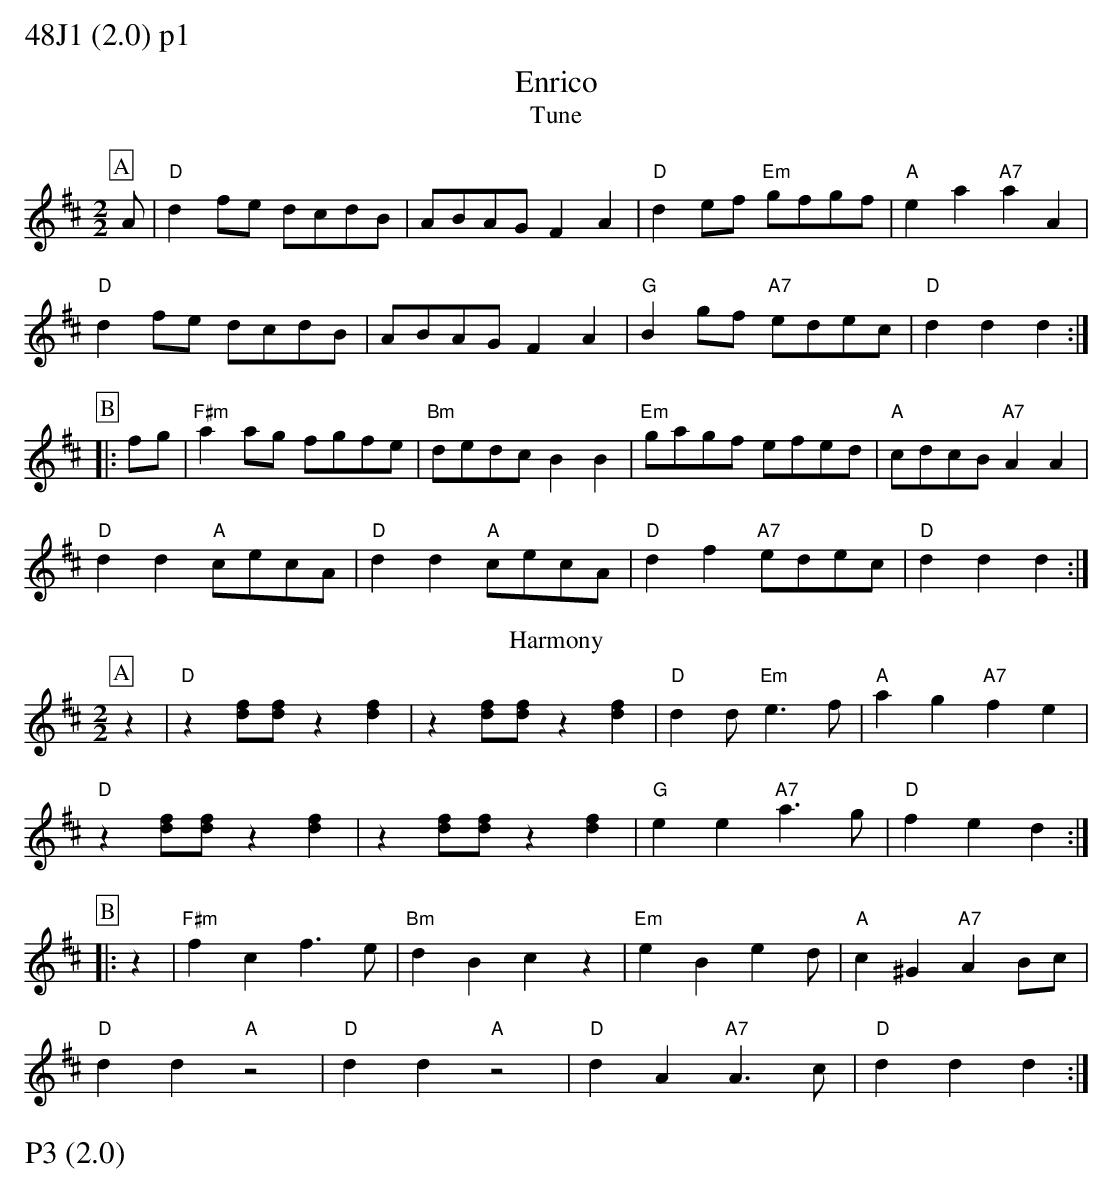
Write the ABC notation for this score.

X:1
T:Enrico
T:Tune
L:1/8
M:2/2
K:D
P:A
A|"D"d2fe dcdB|ABAG F2A2|"D"d2ef "Em"gfgf|"A"e2a2 "A7"a2A2|
"D"d2fe dcdB|ABAG F2A2|"G"B2gf "A7"edec|"D"d2d2 d2:|
P:B
|:fg|"F#m"a2ag fgfe|"Bm"dedc B2B2|"Em"gagf efed|"A"cdcB "A7"A2A2|
"D"d2d2 "A"cecA|"D"d2d2 "A"cecA|"D"d2f2 "A7"edec|"D"d2d2 d2:|
T:Harmony
P:A
z2|"D"z2 [df][df] z2[d2f2]|z2 [df][df] z2[d2f2]|"D"d2d "Em"e3f|"A"a2g2 "A7"f2e2|
"D"z2 [df][df] z2[d2f2]|z2 [df][df] z2[d2f2]|"G"e2e2 "A7"a3g|"D"f2e2 d2:|
P:B
|:z2|"F#m"f2c2 f3e|"Bm"d2B2 c2z2|"Em"e2B2 e2d|"A"c2^G2 "A7"A2Bc|
"D"d2d2 "A"z4|"D"d2d2 "A"z4|"D"d2A2 "A7"A3c|"D"d2d2 d2:|%%newpage
